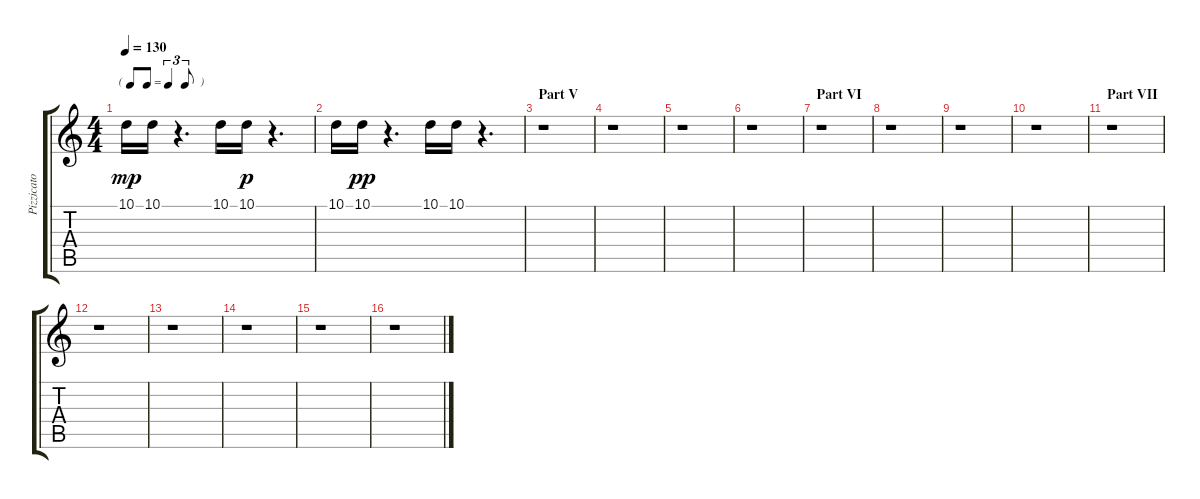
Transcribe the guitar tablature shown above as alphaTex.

\track ("Pizzicato" "Pizzicato") {instrument pizzicatostrings}
\staff {score tabs}
\tuning (E4 B3 G3 D3 A2 E2) {hide}
\ts (4 4)
\tf triplet8th
\tempo 130
\clef g2
\ks c
10.1.16{dy mp} 10.1.16 r.4{d} 10.1.16 10.1.16{dy p} r.4{d} |
10.1.16 10.1.16{dy pp} r.4{d} 10.1.16 10.1.16 r.4{d} |
\section ("" "Part V")
r.1 |
r.1 |
r.1 |
r.1 |
\section ("" "Part VI")
r.1 |
r.1 |
r.1 |
r.1 |
\section ("" "Part VII")
r.1 |
r.1 |
r.1 |
r.1 |
r.1 |
r.1
